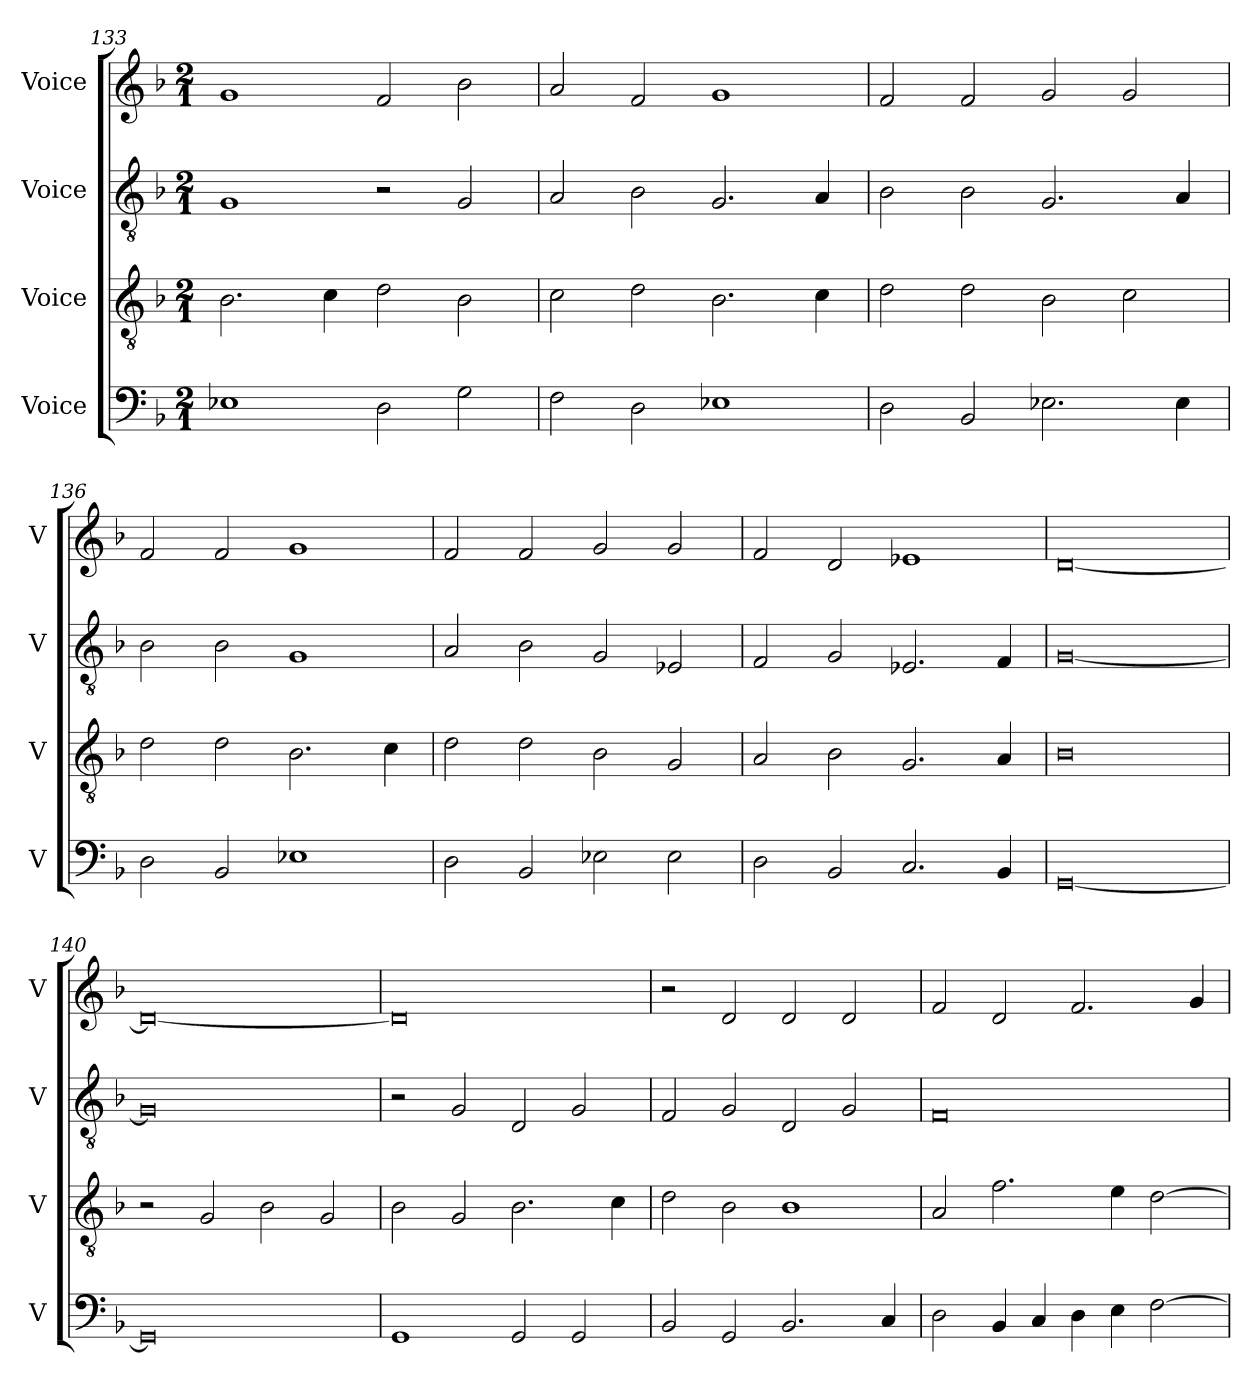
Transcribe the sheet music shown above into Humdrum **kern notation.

**kern	**kern	**kern	**kern
*part4	*part3	*part2	*part1
*staff4	*staff3	*staff2	*staff1
*I"Voice	*I"Voice	*I"Voice	*I"Voice
*I'V	*I'V	*I'V	*I'V
*clefF4	*clefGv2	*clefGv2	*clefG2
*k[b-]	*k[b-]	*k[b-]	*k[b-]
*M2/1	*M2/1	*M2/1	*M2/1
=133	=133	=133	=133
1E-X	2.B-\	1G	1g
.	4c\	.	.
2D\	2d\	2r	2f/
2G\	2B-\	2G/	2b-\
=134	=134	=134	=134
2F\	2c\	2A/	2a/
2D\	2d\	2B-\	2f/
1E-X	2.B-\	2.G/	1g
.	4c\	4A/	.
!!LO:LB:g=z
=135	=135	=135	=135
2D\	2d\	2B-\	2f/
2BB-/	2d\	2B-\	2f/
2.E-X\	2B-\	2.G/	2g/
.	2c\	.	2g/
4E-\	.	4A/	.
=136	=136	=136	=136
2D\	2d\	2B-\	2f/
2BB-/	2d\	2B-\	2f/
1E-X	2.B-\	1G	1g
.	4c\	.	.
=137	=137	=137	=137
2D\	2d\	2A/	2f/
2BB-/	2d\	2B-\	2f/
2E-X\	2B-\	2G/	2g/
2E-\	2G/	2E-X/	2g/
=138	=138	=138	=138
2D\	2A/	2F/	2f/
2BB-/	2B-\	2G/	2d/
2.C/	2.G/	2.E-X/	1e-X
4BB-/	4A/	4F/	.
!!LO:PB:g=z
=139	=139	=139	=139
[0GG	0B-	[0G	[0d
=140	=140	=140	=140
0GG]	2r	0G]	0d_
.	2G/	.	.
.	2B-\	.	.
.	2G/	.	.
=141	=141	=141	=141
1GG	2B-\	2r	0d]
.	2G/	2G/	.
2GG/	2.B-\	2D/	.
2GG/	.	2G/	.
.	4c\	.	.
=142	=142	=142	=142
2BB-/	2d\	2F/	2r
2GG/	2B-\	2G/	2d/
2.BB-/	1B-	2D/	2d/
.	.	2G/	2d/
4C/	.	.	.
!!LO:LB:g=z
=143	=143	=143	=143
2D\	2A/	0F	2f/
4BB-/	2.f\	.	2d/
4C/	.	.	.
4D\	.	.	2.f/
4E\	4e\	.	.
[2F\	[2d\	.	.
.	.	.	4g/
=	=	=	=
*-	*-	*-	*-
